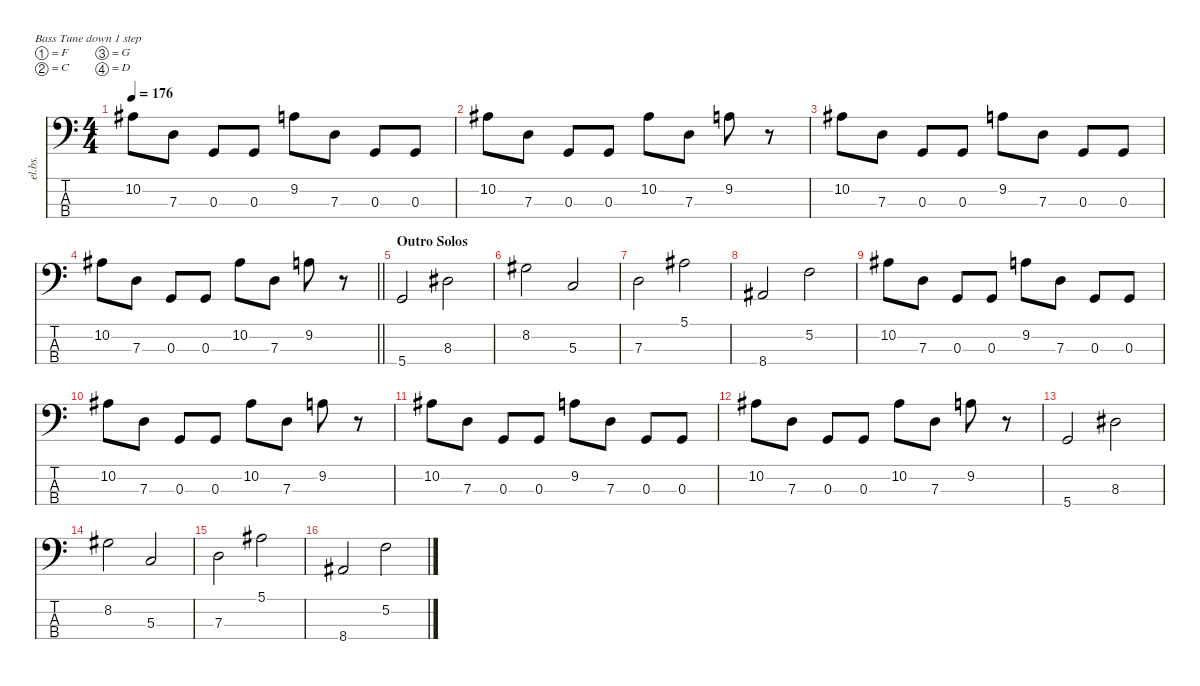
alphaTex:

\defaultSystemsLayout 4
\hideDynamics
\bracketExtendMode nobrackets
\track ("Kelly Conlon " "el.bs.") {instrument electricbassfinger}
\staff {score tabs}
\tuning (F2 C2 G1 D1)
\ts (4 4)
\tempo 176
\clef f4
\ks c
10.2{acc #}.8{dy f} 7.3.8 0.3.8 0.3.8 9.2.8 7.3.8 0.3.8 0.3.8 |
10.2{acc #}.8 7.3.8 0.3.8 0.3.8 10.2{acc #}.8 7.3.8 9.2.8 r.8 |
10.2{acc #}.8 7.3.8 0.3.8 0.3.8 9.2.8 7.3.8 0.3.8 0.3.8 |
\barLineRight lightlight
10.2{acc #}.8 7.3.8 0.3.8 0.3.8 10.2{acc #}.8 7.3.8 9.2.8 r.8 |
\section ("" "Outro Solos")
5.4.2 8.3{acc #}.2 |
8.2{acc #}.2 5.3.2 |
7.3.2 5.1{acc #}.2 |
8.4{acc #}.2 5.2.2 |
10.2{acc #}.8 7.3.8 0.3.8 0.3.8 9.2.8 7.3.8 0.3.8 0.3.8 |
10.2{acc #}.8 7.3.8 0.3.8 0.3.8 10.2{acc #}.8 7.3.8 9.2.8 r.8 |
10.2{acc #}.8 7.3.8 0.3.8 0.3.8 9.2.8 7.3.8 0.3.8 0.3.8 |
10.2{acc #}.8 7.3.8 0.3.8 0.3.8 10.2{acc #}.8 7.3.8 9.2.8 r.8 |
5.4.2 8.3{acc #}.2 |
8.2{acc #}.2 5.3.2 |
7.3.2 5.1{acc #}.2 |
8.4{acc #}.2 5.2.2
